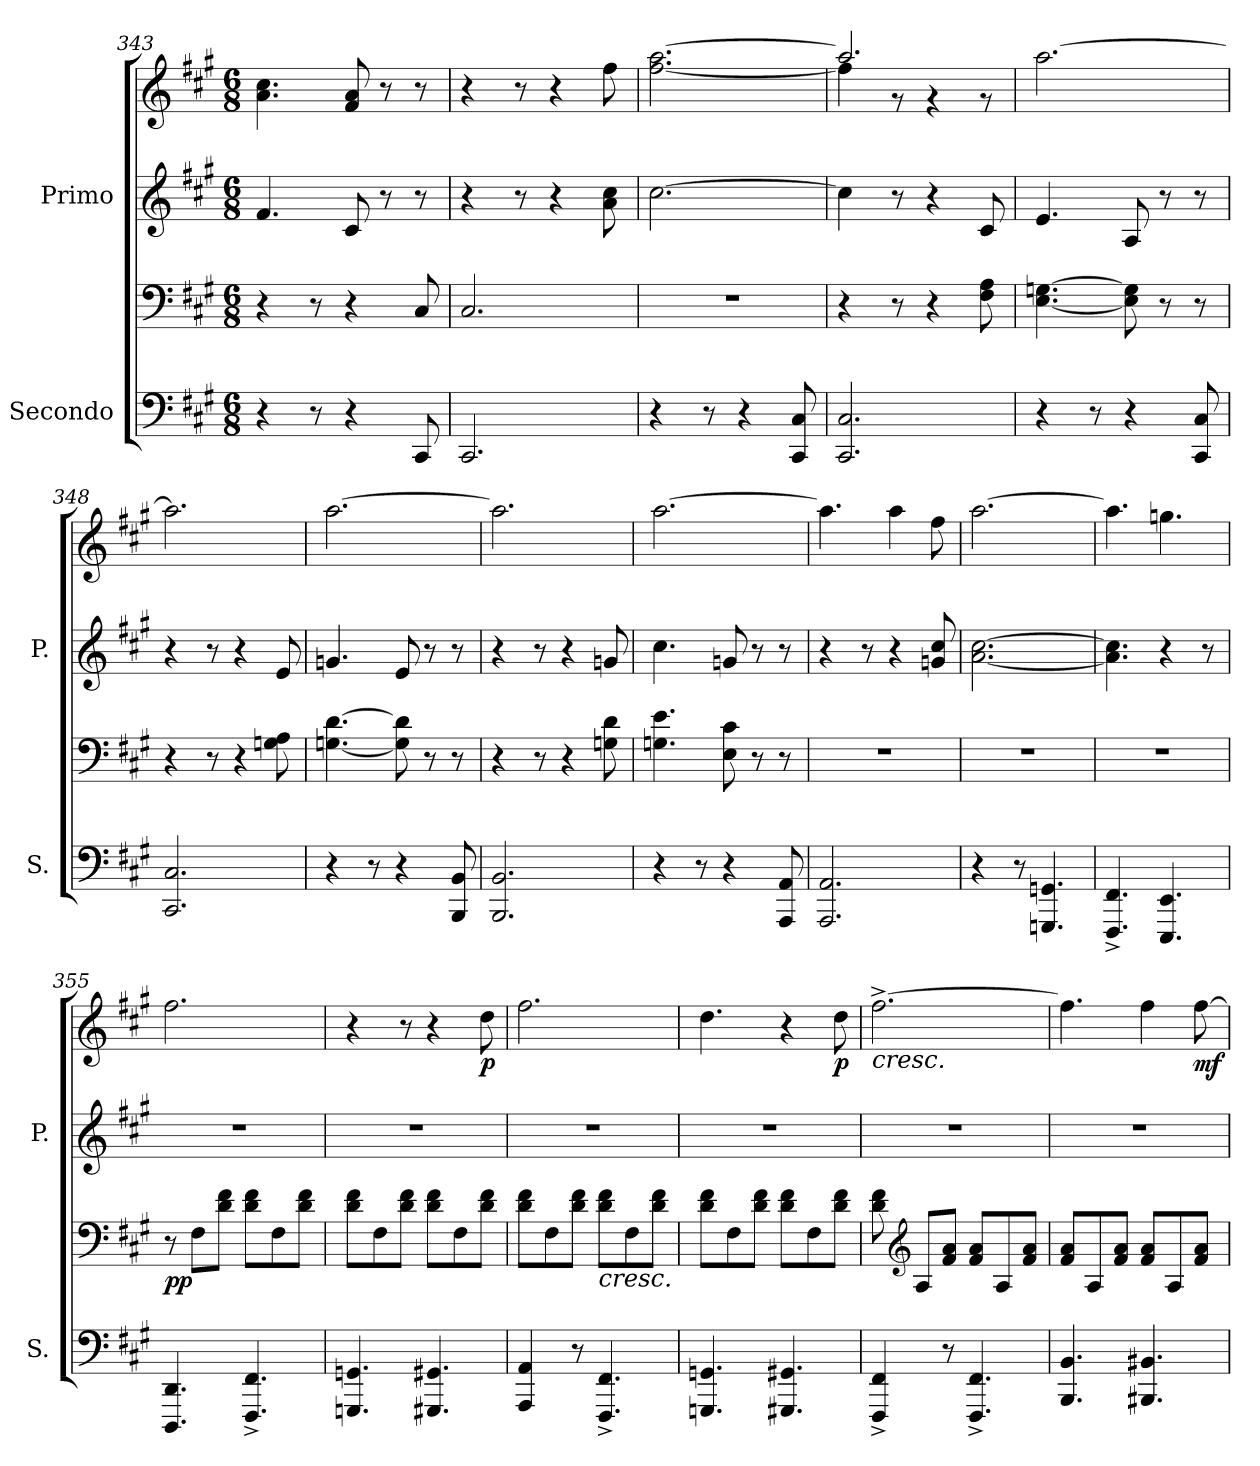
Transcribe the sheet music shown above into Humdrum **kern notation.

**kern	**kern	**dynam	**kern	**kern	**dynam
*part2	*part2	*part2	*part1	*part1	*part1
*staff4	*staff3	*staff3/4	*staff2	*staff1	*staff1/2
*I"Secondo	*	*	*I"Primo	*	*
*I'S.	*	*	*I'P.	*	*
*clefF4	*clefF4	*	*clefG2	*clefG2	*
*k[f#c#g#]	*k[f#c#g#]	*	*k[f#c#g#]	*k[f#c#g#]	*
*M6/8	*M6/8	*	*M6/8	*M6/8	*
=343	=343	=343	=343	=343	=343
4r	4r	.	4.f#/	4.a\ 4.cc#\	.
8r	8r	.	.	.	.
4r	4r	.	8c#/	8f#/ 8a/	.
.	.	.	8r	8r	.
8CC#/	8C#/	.	8r	8r	.
!!LO:LB:g=z
=344	=344	=344	=344	=344	=344
2.CC#/	2.C#/	.	4r	4r	.
.	.	.	8r	8r	.
.	.	.	4r	4r	.
.	.	.	8a\ 8cc#\	8ff#\	.
=345	=345	=345	=345	=345	=345
4r	2.r	.	[2.cc#\	[2.ff#\ [2.aa\	.
8r	.	.	.	.	.
4r	.	.	.	.	.
8CC#/ 8C#/	.	.	.	.	.
=346	=346	=346	=346	=346	=346
*	*	*	*	*^	*
2.CC#/ 2.C#/	4r	.	4cc#\]	2.aa/]	4ff#\]	.
.	8r	.	8r	.	8r	.
.	4r	.	4r	.	4r	.
.	8F#\ 8A\	.	8c#/	.	8r	.
*	*	*	*	*v	*v	*
=347	=347	=347	=347	=347	=347
4r	[4.E\ [4.Gn\	.	4.e/	[2.aa\	.
8r	.	.	.	.	.
4r	8E\] 8G\]	.	8A/	.	.
.	8r	.	8r	.	.
8CC#/ 8C#/	8r	.	8r	.	.
=348	=348	=348	=348	=348	=348
2.CC#/ 2.C#/	4r	.	4r	2.aa\]	.
.	8r	.	8r	.	.
.	4r	.	4r	.	.
.	8Gn\ 8A\	.	8e/	.	.
=349	=349	=349	=349	=349	=349
4r	[4.Gn\ [4.d\	.	4.gn/	[2.aa\	.
8r	.	.	.	.	.
4r	8G\] 8d\]	.	8e/	.	.
.	8r	.	8r	.	.
8BBB/ 8BB/	8r	.	8r	.	.
=350	=350	=350	=350	=350	=350
2.BBB/ 2.BB/	4r	.	4r	2.aa\]	.
.	8r	.	8r	.	.
.	4r	.	4r	.	.
.	8Gn\ 8d\	.	8gn/	.	.
=351	=351	=351	=351	=351	=351
4r	4.Gn\ 4.e\	.	4.cc#\	[2.aa\	.
8r	.	.	.	.	.
4r	8E\ 8c#\	.	8gn/	.	.
.	8r	.	8r	.	.
8AAA/ 8AA/	8r	.	8r	.	.
=352	=352	=352	=352	=352	=352
2.AAA/ 2.AA/	2.r	.	4r	4.aa\]	.
.	.	.	8r	.	.
.	.	.	4r	4aa\	.
.	.	.	8gn/ 8cc#/	8ff#\	.
!!LO:LB:g=z
=353	=353	=353	=353	=353	=353
4r	2.r	.	[2.a\ [2.cc#\	[2.aa\	.
8r	.	.	.	.	.
4.GGGn/ 4.GGn/	.	.	.	.	.
=354	=354	=354	=354	=354	=354
4.FFF#/^ 4.FF#/^	2.r	.	4.a\] 4.cc#\]	4.aa\]	.
4.EEE/ 4.EE/	.	.	4r	4.ggn\	.
.	.	.	8r	.	.
=355	=355	=355	=355	=355	=355
!	!	!LO:DY:b	!	!	!
4.DDD/ 4.DD/	8r	pp	2.r	2.ff#\	.
.	8F#\L	.	.	.	.
.	8d\ 8f#\J	.	.	.	.
4.FFF#/^ 4.FF#/^	8d\ 8f#\L	.	.	.	.
.	8F#\	.	.	.	.
.	8d\ 8f#\J	.	.	.	.
=356	=356	=356	=356	=356	=356
4.GGGn/ 4.GGn/	8d\ 8f#\L	.	2.r	4r	.
.	8F#\	.	.	.	.
.	8d\ 8f#\J	.	.	8r	.
4.GGG#X/ 4.GG#X/	8d\ 8f#\L	.	.	4r	.
.	8F#\	.	.	.	.
!	!	!	!	!	!LO:DY:b
.	8d\ 8f#\J	.	.	8dd\	p
=357	=357	=357	=357	=357	=357
4AAA/ 4AA/	8d\ 8f#\L	.	2.r	2.ff#\	.
.	8F#\	.	.	.	.
8r	8d\ 8f#\J	.	.	.	.
!	!LO:TX:b:i:t=cresc.	!	!	!	!
4.FFF#/^ 4.FF#/^	8d\ 8f#\L	.	.	.	.
.	8F#\	.	.	.	.
.	8d\ 8f#\J	.	.	.	.
=358	=358	=358	=358	=358	=358
4.GGGn/ 4.GGn/	8d\ 8f#\L	.	2.r	4.dd\	.
.	8F#\	.	.	.	.
.	8d\ 8f#\J	.	.	.	.
4.GGG#X/ 4.GG#X/	8d\ 8f#\L	.	.	4r	.
.	8F#\	.	.	.	.
!	!	!	!	!	!LO:DY:b
.	8d\ 8f#\J	.	.	8dd\	p
=359	=359	=359	=359	=359	=359
!	!	!	!	!LO:TX:b:i:t=cresc.	!
4FFF#/^ 4FF#/^	8d\ 8f#\	.	2.r	[2.ff#^\	.
*	*clefG2	*	*	*	*
.	8A/L	.	.	.	.
8r	8f#/ 8a/J	.	.	.	.
4.FFF#/^ 4.FF#/^	8f#/ 8a/L	.	.	.	.
.	8A/	.	.	.	.
.	8f#/ 8a/J	.	.	.	.
=360	=360	=360	=360	=360	=360
4.BBB/ 4.BB/	8f#/ 8a/L	.	2.r	4.ff#\]	.
.	8A/	.	.	.	.
.	8f#/ 8a/J	.	.	.	.
4.BBB#X/ 4.BB#X/	8f#/ 8a/L	.	.	4ff#\	.
.	8A/	.	.	.	.
!	!	!	!	!	!LO:DY:b
.	8f#/ 8a/J	.	.	[8ff#\	mf
=	=	=	=	=	=
*-	*-	*-	*-	*-	*-
